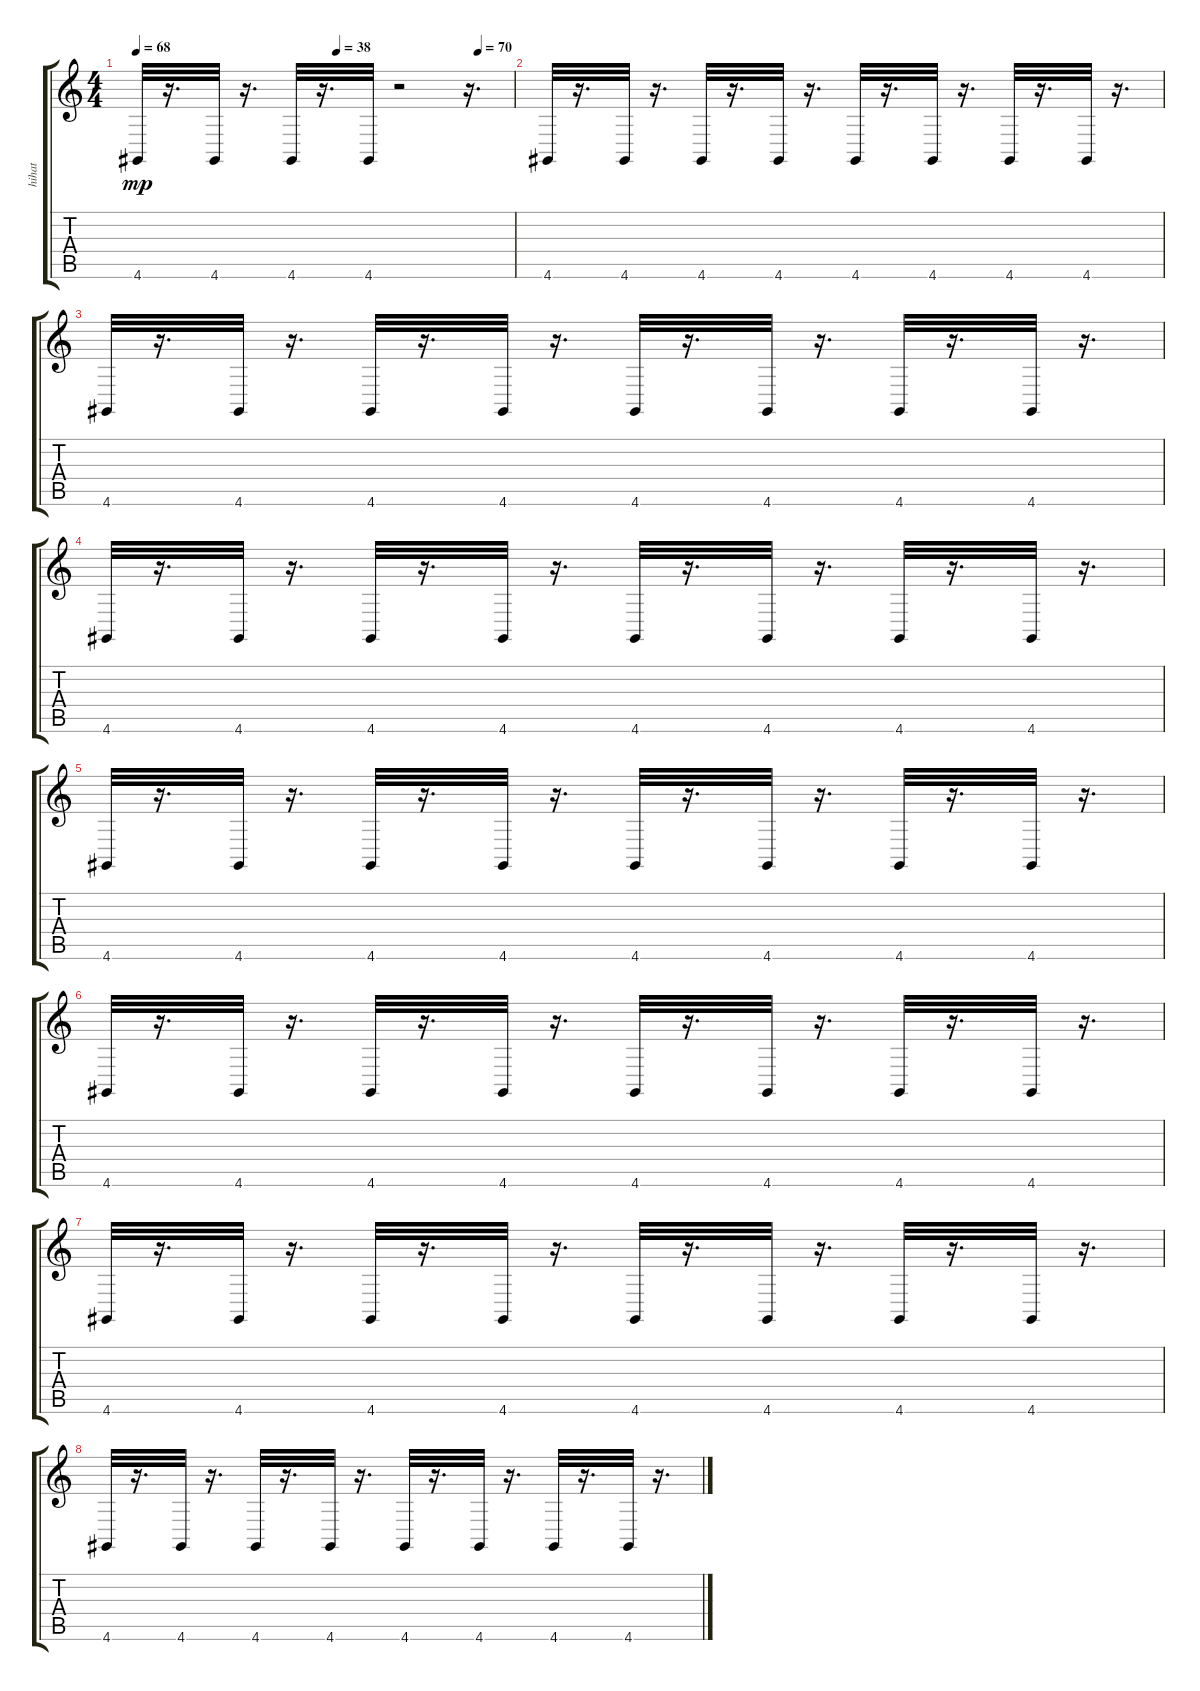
\track ("hihat" "hihat") {instrument percussiveorgan}
\staff {score tabs}
\tuning (E4 B3 G3 D3 A2 E2) {hide}
\ts (4 4)
\tempo 68
\tempo (38 0.53125)
\tempo (70 0.90625)
\clef g2
\ks c
4.6.32{dy mp} r.16{d} 4.6.32 r.16{d} 4.6.32 r.16{d} 4.6.32 r.2 r.16{d} |
4.6.32 r.16{d} 4.6.32 r.16{d} 4.6.32 r.16{d} 4.6.32 r.16{d} 4.6.32 r.16{d} 4.6.32 r.16{d} 4.6.32 r.16{d} 4.6.32 r.16{d} |
4.6.32 r.16{d} 4.6.32 r.16{d} 4.6.32 r.16{d} 4.6.32 r.16{d} 4.6.32 r.16{d} 4.6.32 r.16{d} 4.6.32 r.16{d} 4.6.32 r.16{d} |
4.6.32 r.16{d} 4.6.32 r.16{d} 4.6.32 r.16{d} 4.6.32 r.16{d} 4.6.32 r.16{d} 4.6.32 r.16{d} 4.6.32 r.16{d} 4.6.32 r.16{d} |
4.6.32 r.16{d} 4.6.32 r.16{d} 4.6.32 r.16{d} 4.6.32 r.16{d} 4.6.32 r.16{d} 4.6.32 r.16{d} 4.6.32 r.16{d} 4.6.32 r.16{d} |
4.6.32 r.16{d} 4.6.32 r.16{d} 4.6.32 r.16{d} 4.6.32 r.16{d} 4.6.32 r.16{d} 4.6.32 r.16{d} 4.6.32 r.16{d} 4.6.32 r.16{d} |
4.6.32 r.16{d} 4.6.32 r.16{d} 4.6.32 r.16{d} 4.6.32 r.16{d} 4.6.32 r.16{d} 4.6.32 r.16{d} 4.6.32 r.16{d} 4.6.32 r.16{d} |
4.6.32 r.16{d} 4.6.32 r.16{d} 4.6.32 r.16{d} 4.6.32 r.16{d} 4.6.32 r.16{d} 4.6.32 r.16{d} 4.6.32 r.16{d} 4.6.32 r.16{d}
